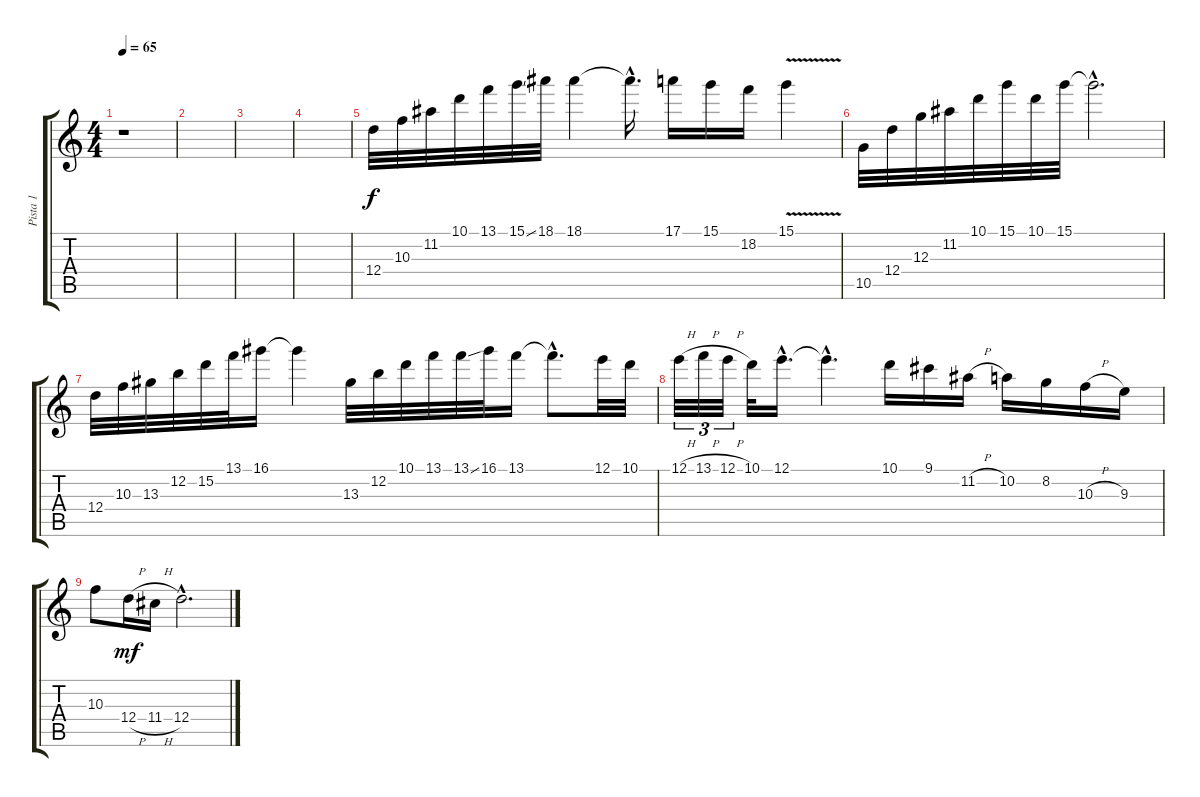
\track ("Pista 1" "Pista 1") {instrument acousticguitarnylon}
\staff {score tabs}
\tuning (E4 B3 G3 D3 A2 E2) {hide}
\ts (4 4)
\tempo 65
\clef g2
\ks c
r.1{dy f instrument acousticguitarnylon} |
|
|
|
12.4.32 10.3.32 11.2.32 10.1.32 13.1.32 15.1{ss}.32 18.1.32 18.1.4 18.1{hac t}.16{d} 17.1.16 15.1.16 18.2.16 15.1{v}.4 |
10.5.32 12.4.32 12.3.32 11.2.32 10.1.32 15.1.32 10.1.32 15.1.32 15.1{hac t}.2{d} |
12.4.32 10.3.32 13.3.32 12.2.32 15.2.32 13.1.32 16.1.16 16.1{t}.4 13.3.32 12.2.32 10.1.32 13.1.32 13.1{ss}.32 16.1.32 13.1.16 13.1{hac t}.8{d} 12.1.32 10.1.32 |
12.1{h}.32{tu (3 2)} 13.1{h}.32{tu (3 2)} 12.1{h}.32{tu (3 2)} 10.1.32 12.1{hac}.16{d} 12.1{hac t}.4{d} 10.1.16 9.1.16 11.2{h}.16 10.2.16 8.2.16 10.3{h}.16 9.3.16 |
10.3.8 12.4{h}.16{dy mf} 11.4{h}.16 12.4{hac}.2{d}
